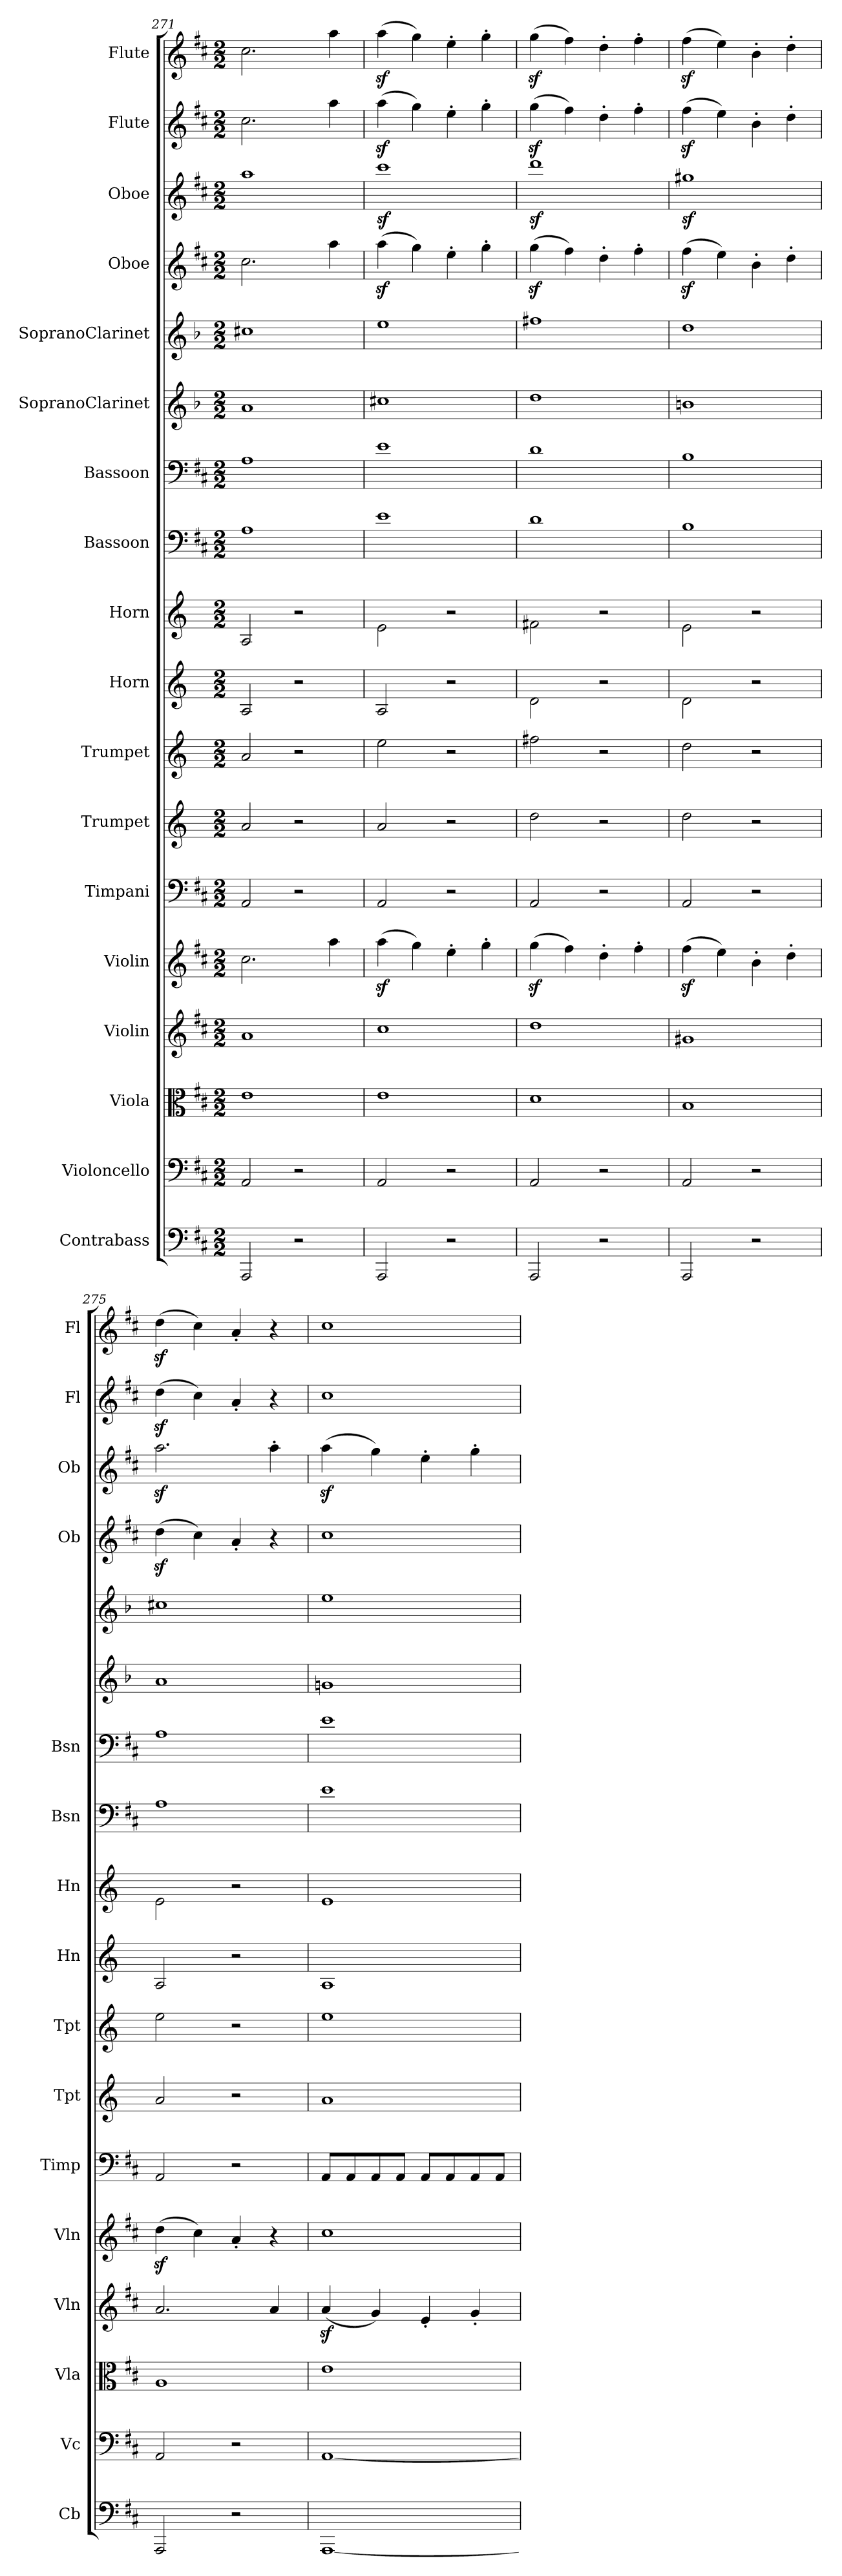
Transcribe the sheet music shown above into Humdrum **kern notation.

**kern	**kern	**kern	**kern	**kern	**kern	**kern	**kern	**kern	**kern	**kern	**kern	**kern	**kern	**kern	**kern	**kern	**kern
*part18	*part17	*part16	*part15	*part14	*part13	*part12	*part11	*part10	*part9	*part8	*part7	*part6	*part5	*part4	*part3	*part2	*part1
*staff18	*staff17	*staff16	*staff15	*staff14	*staff13	*staff12	*staff11	*staff10	*staff9	*staff8	*staff7	*staff6	*staff5	*staff4	*staff3	*staff2	*staff1
*I"Contrabass	*I"Violoncello	*I"Viola	*I"Violin	*I"Violin	*I"Timpani	*I"Trumpet	*I"Trumpet	*I"Horn	*I"Horn	*I"Bassoon	*I"Bassoon	*I"SopranoClarinet	*I"SopranoClarinet	*I"Oboe	*I"Oboe	*I"Flute	*I"Flute
*I'Cb	*I'Vc	*I'Vla	*I'Vln	*I'Vln	*I'Timp	*I'Tpt	*I'Tpt	*I'Hn	*I'Hn	*I'Bsn	*I'Bsn	*	*	*I'Ob	*I'Ob	*I'Fl	*I'Fl
*clefF4	*clefF4	*clefC3	*clefG2	*clefG2	*clefF4	*clefG2	*clefG2	*clefG2	*clefG2	*clefF4	*clefF4	*clefG2	*clefG2	*clefG2	*clefG2	*clefG2	*clefG2
*k[f#c#]	*k[f#c#]	*k[f#c#]	*k[f#c#]	*k[f#c#]	*k[f#c#]	*k[]	*k[]	*k[]	*k[]	*k[f#c#]	*k[f#c#]	*k[b-]	*k[b-]	*k[f#c#]	*k[f#c#]	*k[f#c#]	*k[f#c#]
*M2/2	*M2/2	*M2/2	*M2/2	*M2/2	*M2/2	*M2/2	*M2/2	*M2/2	*M2/2	*M2/2	*M2/2	*M2/2	*M2/2	*M2/2	*M2/2	*M2/2	*M2/2
=271	=271	=271	=271	=271	=271	=271	=271	=271	=271	=271	=271	=271	=271	=271	=271	=271	=271
2AAA/	2AA/	1e\	1a/	2.cc#\	2AA/	2a/	2a/	2A/	2A/	1A\	1A\	1a\	1cc#X\	2.cc#\	1aa\	2.cc#\	2.cc#\
2r	2r	.	.	.	2r	2r	2r	2r	2r	.	.	.	.	.	.	.	.
.	.	.	.	4aa\	.	.	.	.	.	.	.	.	.	4aa\	.	4aa\	4aa\
=272	=272	=272	=272	=272	=272	=272	=272	=272	=272	=272	=272	=272	=272	=272	=272	=272	=272
2AAA/	2AA/	1e\	1cc#\	(4aaz\	2AA/	2a/	2ee\	2A/	2e\	1e\	1e\	1cc#X\	1ee\	(4aaz\	1ccc#z\	(4aaz\	(4aaz\
.	.	.	.	4gg\)	.	.	.	.	.	.	.	.	.	4gg\)	.	4gg\)	4gg\)
2r	2r	.	.	4ee'\	2r	2r	2r	2r	2r	.	.	.	.	4ee'\	.	4ee'\	4ee'\
.	.	.	.	4gg'\	.	.	.	.	.	.	.	.	.	4gg'\	.	4gg'\	4gg'\
=273	=273	=273	=273	=273	=273	=273	=273	=273	=273	=273	=273	=273	=273	=273	=273	=273	=273
2AAA/	2AA/	1d\	1dd\	(4ggz\	2AA/	2dd\	2ff#X\	2d\	2f#X\	1d\	1d\	1dd\	1ff#X\	(4ggz\	1dddz\	(4ggz\	(4ggz\
.	.	.	.	4ff#\)	.	.	.	.	.	.	.	.	.	4ff#\)	.	4ff#\)	4ff#\)
2r	2r	.	.	4dd'\	2r	2r	2r	2r	2r	.	.	.	.	4dd'\	.	4dd'\	4dd'\
.	.	.	.	4ff#'\	.	.	.	.	.	.	.	.	.	4ff#'\	.	4ff#'\	4ff#'\
=274	=274	=274	=274	=274	=274	=274	=274	=274	=274	=274	=274	=274	=274	=274	=274	=274	=274
2AAA/	2AA/	1B/	1g#X/	(4ff#z\	2AA/	2dd\	2dd\	2d\	2e\	1B\	1B\	1bn\	1dd\	(4ff#z\	1gg#Xz\	(4ff#z\	(4ff#z\
.	.	.	.	4ee\)	.	.	.	.	.	.	.	.	.	4ee\)	.	4ee\)	4ee\)
2r	2r	.	.	4b'\	2r	2r	2r	2r	2r	.	.	.	.	4b'\	.	4b'\	4b'\
.	.	.	.	4dd'\	.	.	.	.	.	.	.	.	.	4dd'\	.	4dd'\	4dd'\
=275	=275	=275	=275	=275	=275	=275	=275	=275	=275	=275	=275	=275	=275	=275	=275	=275	=275
2AAA/	2AA/	1A/	2.a/	(4ddz\	2AA/	2a/	2ee\	2A/	2e\	1A\	1A\	1a\	1cc#X\	(4ddz\	2.aaz\	(4ddz\	(4ddz\
.	.	.	.	4cc#\)	.	.	.	.	.	.	.	.	.	4cc#\)	.	4cc#\)	4cc#\)
2r	2r	.	.	4a'/	2r	2r	2r	2r	2r	.	.	.	.	4a'/	.	4a'/	4a'/
.	.	.	4a/	4r	.	.	.	.	.	.	.	.	.	4r	4aa'\	4r	4r
=276	=276	=276	=276	=276	=276	=276	=276	=276	=276	=276	=276	=276	=276	=276	=276	=276	=276
[1AAA/	[1AA/	1e\	(4az/	1cc#\	8AA/L	1a/	1ee\	1A/	1e\	1e\	1e\	1gn\	1ee\	1cc#\	(4aaz\	1cc#\	1cc#\
.	.	.	.	.	8AA/	.	.	.	.	.	.	.	.	.	.	.	.
.	.	.	4g/)	.	8AA/	.	.	.	.	.	.	.	.	.	4gg\)	.	.
.	.	.	.	.	8AA/J	.	.	.	.	.	.	.	.	.	.	.	.
.	.	.	4e'/	.	8AA/L	.	.	.	.	.	.	.	.	.	4ee'\	.	.
.	.	.	.	.	8AA/	.	.	.	.	.	.	.	.	.	.	.	.
.	.	.	4g'/	.	8AA/	.	.	.	.	.	.	.	.	.	4gg'\	.	.
.	.	.	.	.	8AA/J	.	.	.	.	.	.	.	.	.	.	.	.
=	=	=	=	=	=	=	=	=	=	=	=	=	=	=	=	=	=
*-	*-	*-	*-	*-	*-	*-	*-	*-	*-	*-	*-	*-	*-	*-	*-	*-	*-
